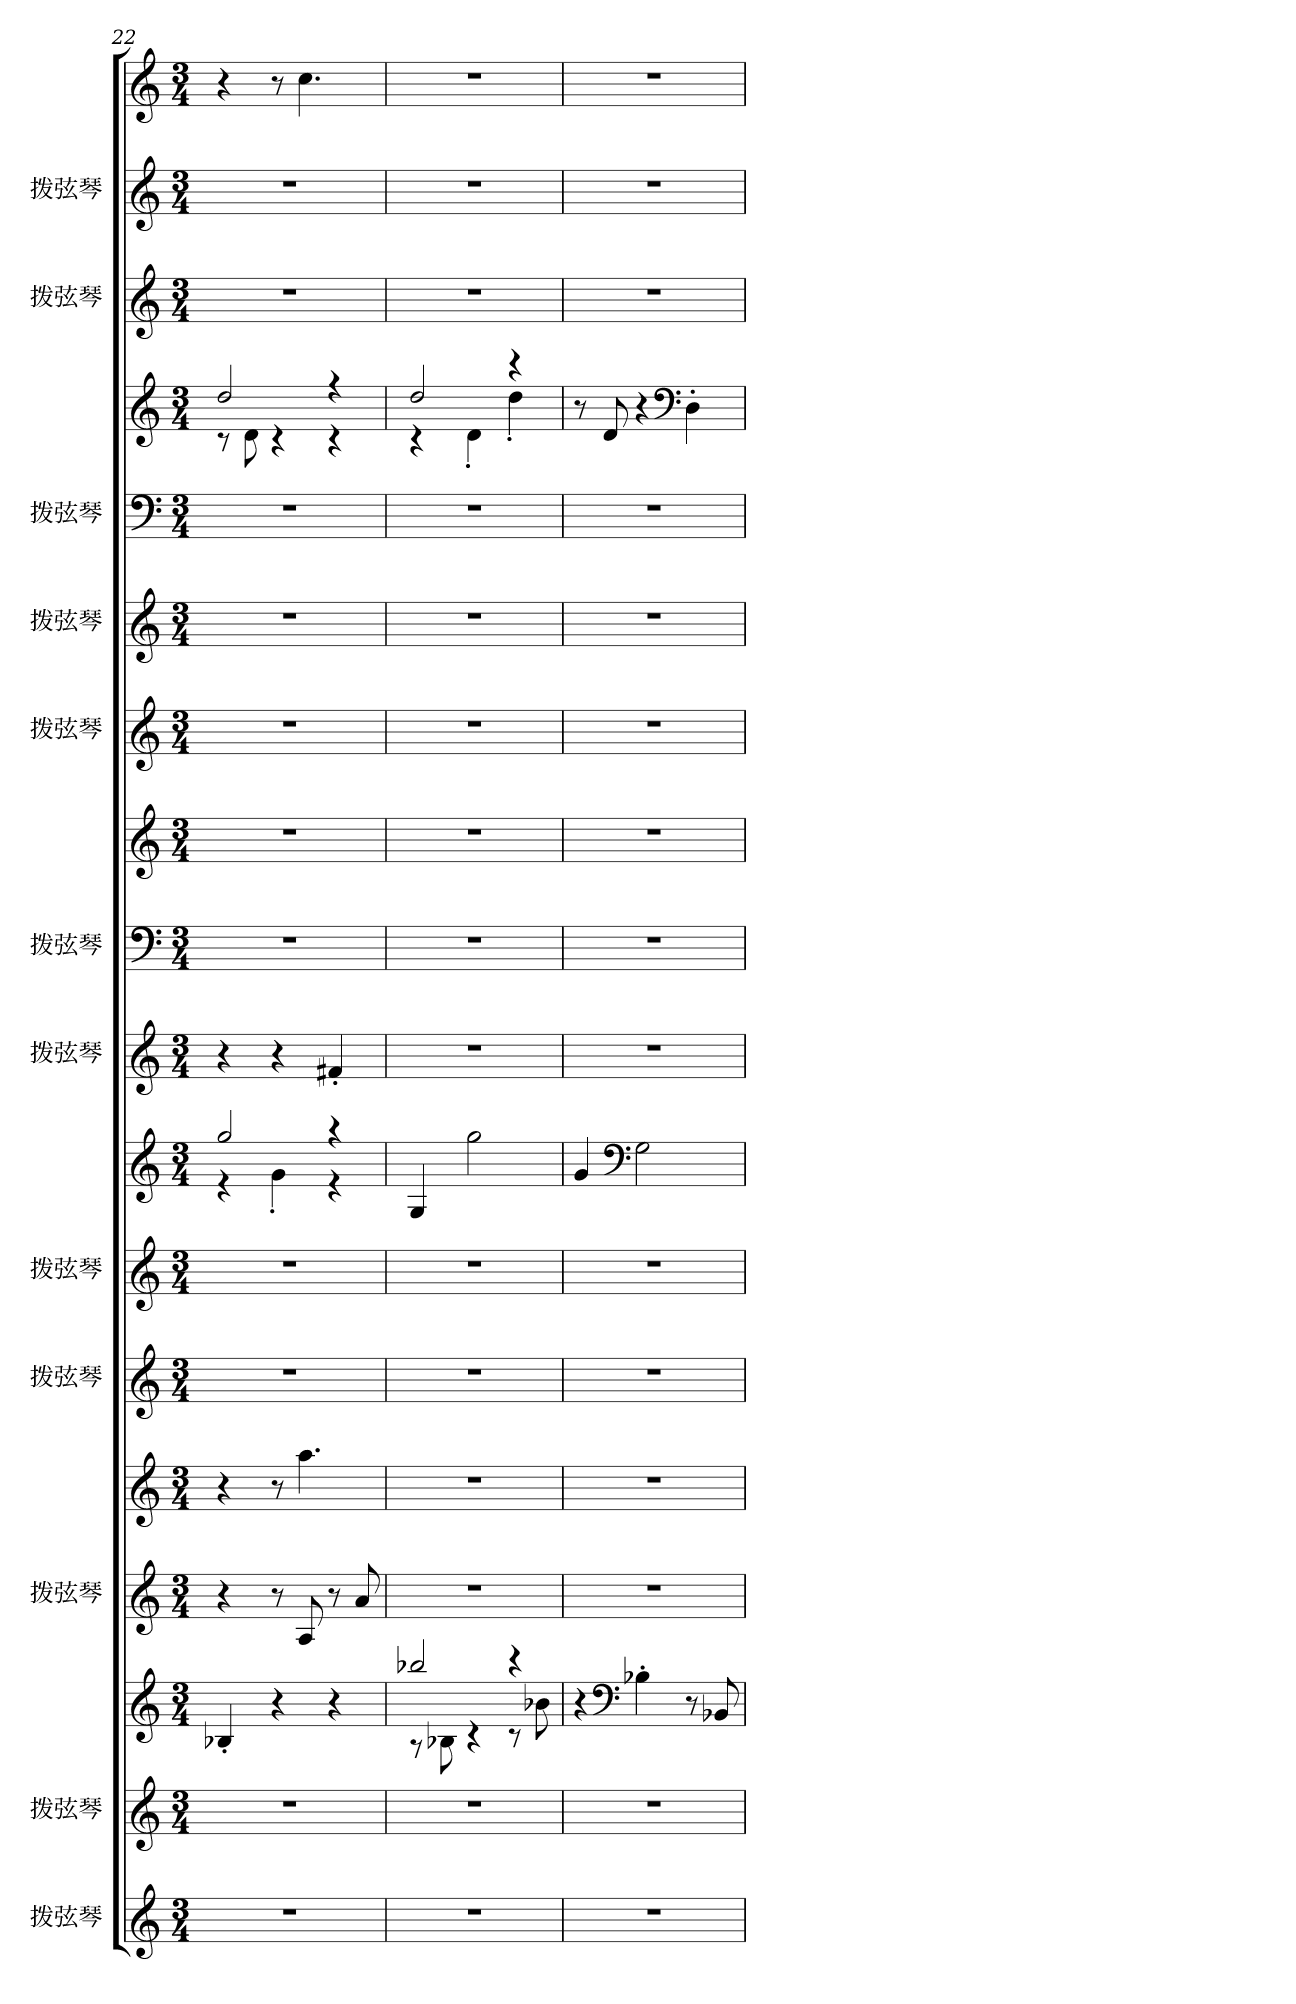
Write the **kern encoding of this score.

**kern	**kern	**kern	**kern	**kern	**kern	**kern	**kern	**kern	**kern	**kern	**kern	**kern	**kern	**kern	**kern	**kern	**kern
*part12	*part11	*part11	*part10	*part10	*part9	*part8	*part8	*part7	*part6	*part6	*part5	*part4	*part3	*part3	*part2	*part1	*part1
*staff18	*staff17	*staff16	*staff15	*staff14	*staff13	*staff12	*staff11	*staff10	*staff9	*staff8	*staff7	*staff6	*staff5	*staff4	*staff3	*staff2	*staff1
*I"拨弦琴	*I"拨弦琴	*	*I"拨弦琴	*	*I"拨弦琴	*I"拨弦琴	*	*I"拨弦琴	*I"拨弦琴	*	*I"拨弦琴	*I"拨弦琴	*I"拨弦琴	*	*I"拨弦琴	*I"拨弦琴	*
*clefG2	*clefG2	*clefG2	*clefG2	*clefG2	*clefG2	*clefG2	*clefG2	*clefG2	*clefF4	*clefG2	*clefG2	*clefG2	*clefF4	*clefG2	*clefG2	*clefG2	*clefG2
*k[]	*k[]	*k[]	*k[]	*k[]	*k[]	*k[]	*k[]	*k[]	*k[]	*k[]	*k[]	*k[]	*k[]	*k[]	*k[]	*k[]	*k[]
*M3/4	*M3/4	*M3/4	*M3/4	*M3/4	*M3/4	*M3/4	*M3/4	*M3/4	*M3/4	*M3/4	*M3/4	*M3/4	*M3/4	*M3/4	*M3/4	*M3/4	*M3/4
=22	=22	=22	=22	=22	=22	=22	=22	=22	=22	=22	=22	=22	=22	=22	=22	=22	=22
*	*	*	*	*	*	*	*^	*	*	*	*	*	*	*^	*	*	*
2.r	2.r	4B-X'/	4r	4r	2.r	2.r	2gg/	4r	4r	2.r	2.r	2.r	2.r	2.r	2dd/	8r	2.r	2.r	4r
.	.	.	.	.	.	.	.	.	.	.	.	.	.	.	.	8d\	.	.	.
.	.	4r	8r	8r	.	.	.	4g'\	4r	.	.	.	.	.	.	4r	.	.	8r
.	.	.	8A/	4.aa\	.	.	.	.	.	.	.	.	.	.	.	.	.	.	4.cc\
.	.	4r	8r	.	.	.	4r	4r	4f#X'/	.	.	.	.	.	4r	4r	.	.	.
.	.	.	8a/	.	.	.	.	.	.	.	.	.	.	.	.	.	.	.	.
*	*	*	*	*	*	*	*v	*v	*	*	*	*	*	*	*	*	*	*	*
=23	=23	=23	=23	=23	=23	=23	=23	=23	=23	=23	=23	=23	=23	=23	=23	=23	=23	=23
*	*	*^	*	*	*	*	*	*	*	*	*	*	*	*	*	*	*	*
2.r	2.r	2bb-X/	8r	2.r	2.r	2.r	2.r	4G/	2.r	2.r	2.r	2.r	2.r	2.r	2dd/	4r	2.r	2.r	2.r
.	.	.	8B-X\	.	.	.	.	.	.	.	.	.	.	.	.	.	.	.	.
.	.	.	4r	.	.	.	.	2gg\	.	.	.	.	.	.	.	4d'\	.	.	.
.	.	4r	8r	.	.	.	.	.	.	.	.	.	.	.	4r	4dd'\	.	.	.
.	.	.	8b-X\	.	.	.	.	.	.	.	.	.	.	.	.	.	.	.	.
*	*	*v	*v	*	*	*	*	*	*	*	*	*	*	*	*v	*v	*	*	*
=24	=24	=24	=24	=24	=24	=24	=24	=24	=24	=24	=24	=24	=24	=24	=24	=24	=24
2.r	2.r	4r	2.r	2.r	2.r	2.r	4g/	2.r	2.r	2.r	2.r	2.r	2.r	8r	2.r	2.r	2.r
.	.	.	.	.	.	.	.	.	.	.	.	.	.	8d/	.	.	.
*	*	*clefF4	*	*	*	*	*clefF4	*	*	*	*	*	*	*	*	*	*
.	.	4B-X'\	.	.	.	.	2G\	.	.	.	.	.	.	4r	.	.	.
*	*	*	*	*	*	*	*	*	*	*	*	*	*	*clefF4	*	*	*
.	.	8r	.	.	.	.	.	.	.	.	.	.	.	4D'\	.	.	.
.	.	8BB-X/	.	.	.	.	.	.	.	.	.	.	.	.	.	.	.
=	=	=	=	=	=	=	=	=	=	=	=	=	=	=	=	=	=
*-	*-	*-	*-	*-	*-	*-	*-	*-	*-	*-	*-	*-	*-	*-	*-	*-	*-
